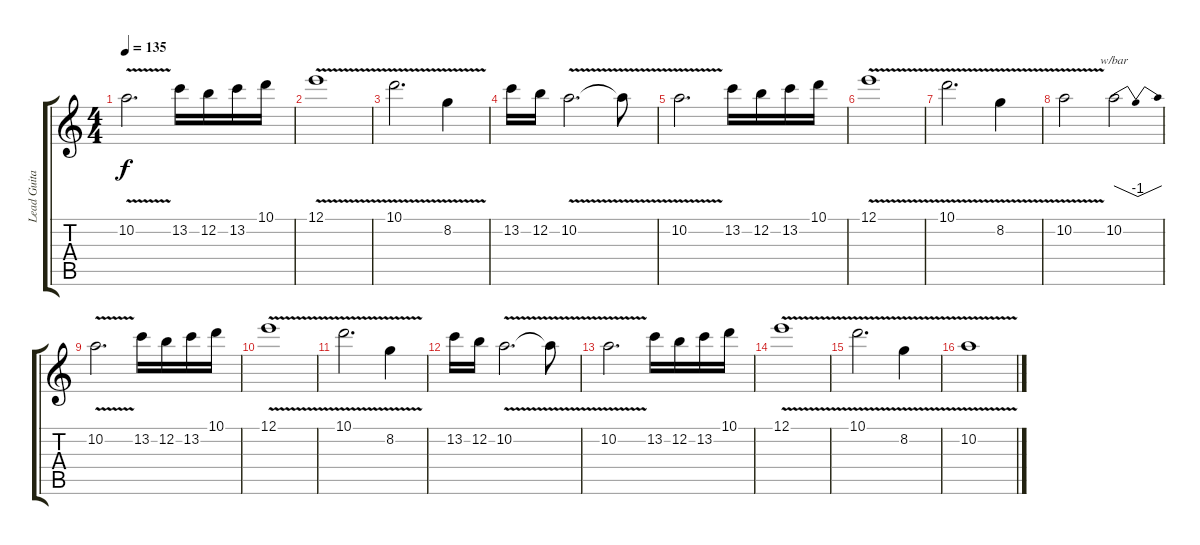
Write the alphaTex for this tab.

\track ("Lead Guitar 1" "Lead Guita") {instrument overdrivenguitar}
\staff {score tabs}
\tuning (E4 B3 G3 D3 A2 E2) {hide}
\ts (4 4)
\tempo 135
\clef g2
\ks c
10.2{v}.2{d dy f} 13.2.16 12.2.16 13.2.16 10.1.16 |
12.1{v}.1 |
10.1{v}.2{d} 8.2{v}.4 |
13.2.16 12.2.16 10.2{v}.2{d} 10.2{t}.8 |
10.2{v}.2{d} 13.2.16 12.2.16 13.2.16 10.1.16 |
12.1{v}.1 |
10.1{v}.2{d} 8.2{v}.4 |
10.2{v}.2 10.2.2{tbe (dip default 0 0 30 -4 60 0)} |
10.2{v}.2{d} 13.2.16 12.2.16 13.2.16 10.1.16 |
12.1{v}.1 |
10.1{v}.2{d} 8.2{v}.4 |
13.2.16 12.2.16 10.2{v}.2{d} 10.2{t}.8 |
10.2{v}.2{d} 13.2.16 12.2.16 13.2.16 10.1.16 |
12.1{v}.1 |
10.1{v}.2{d} 8.2{v}.4 |
10.2{v}.1
